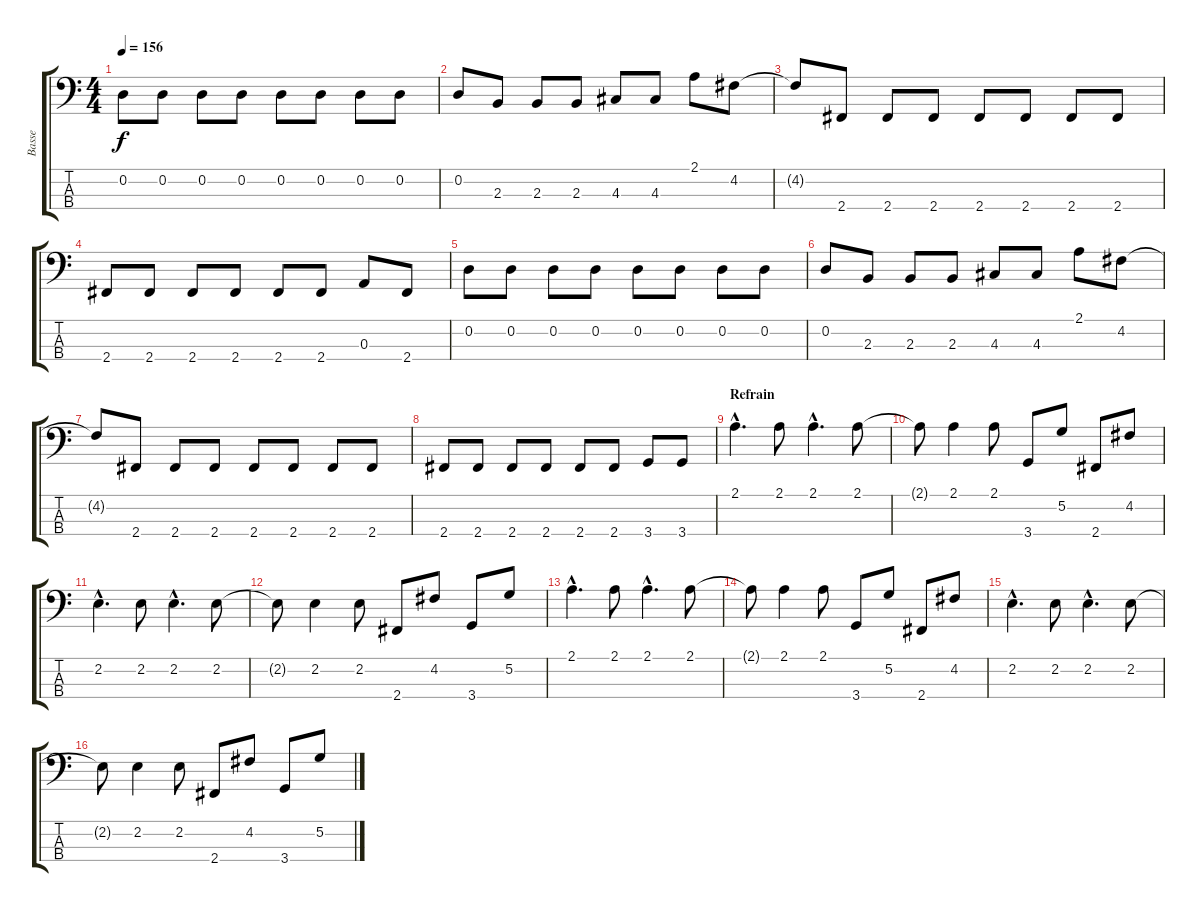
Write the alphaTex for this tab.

\track ("Basse" "Basse") {instrument electricbasspick}
\staff {score tabs}
\tuning (G2 D2 A1 E1) {hide}
\ts (4 4)
\tempo 156
\clef f4
\ks c
0.2.8{dy f} 0.2.8 0.2.8 0.2.8 0.2.8 0.2.8 0.2.8 0.2.8 |
0.2.8 2.3.8 2.3.8 2.3.8 4.3.8 4.3.8 2.1.8 4.2.8 |
4.2{t}.8 2.4.8 2.4.8 2.4.8 2.4.8 2.4.8 2.4.8 2.4.8 |
2.4.8 2.4.8 2.4.8 2.4.8 2.4.8 2.4.8 0.3.8 2.4.8 |
0.2.8 0.2.8 0.2.8 0.2.8 0.2.8 0.2.8 0.2.8 0.2.8 |
0.2.8 2.3.8 2.3.8 2.3.8 4.3.8 4.3.8 2.1.8 4.2.8 |
4.2{t}.8 2.4.8 2.4.8 2.4.8 2.4.8 2.4.8 2.4.8 2.4.8 |
2.4.8 2.4.8 2.4.8 2.4.8 2.4.8 2.4.8 3.4.8 3.4.8 |
\section ("" "Refrain")
2.1{hac}.4{d} 2.1.8 2.1{hac}.4{d} 2.1.8 |
2.1{t}.8 2.1.4 2.1.8 3.4.8 5.2.8 2.4.8 4.2.8 |
2.2{hac}.4{d} 2.2.8 2.2{hac}.4{d} 2.2.8 |
2.2{t}.8 2.2.4 2.2.8 2.4.8 4.2.8 3.4.8 5.2.8 |
2.1{hac}.4{d} 2.1.8 2.1{hac}.4{d} 2.1.8 |
2.1{t}.8 2.1.4 2.1.8 3.4.8 5.2.8 2.4.8 4.2.8 |
2.2{hac}.4{d} 2.2.8 2.2{hac}.4{d} 2.2.8 |
2.2{t}.8 2.2.4 2.2.8 2.4.8 4.2.8 3.4.8 5.2.8
